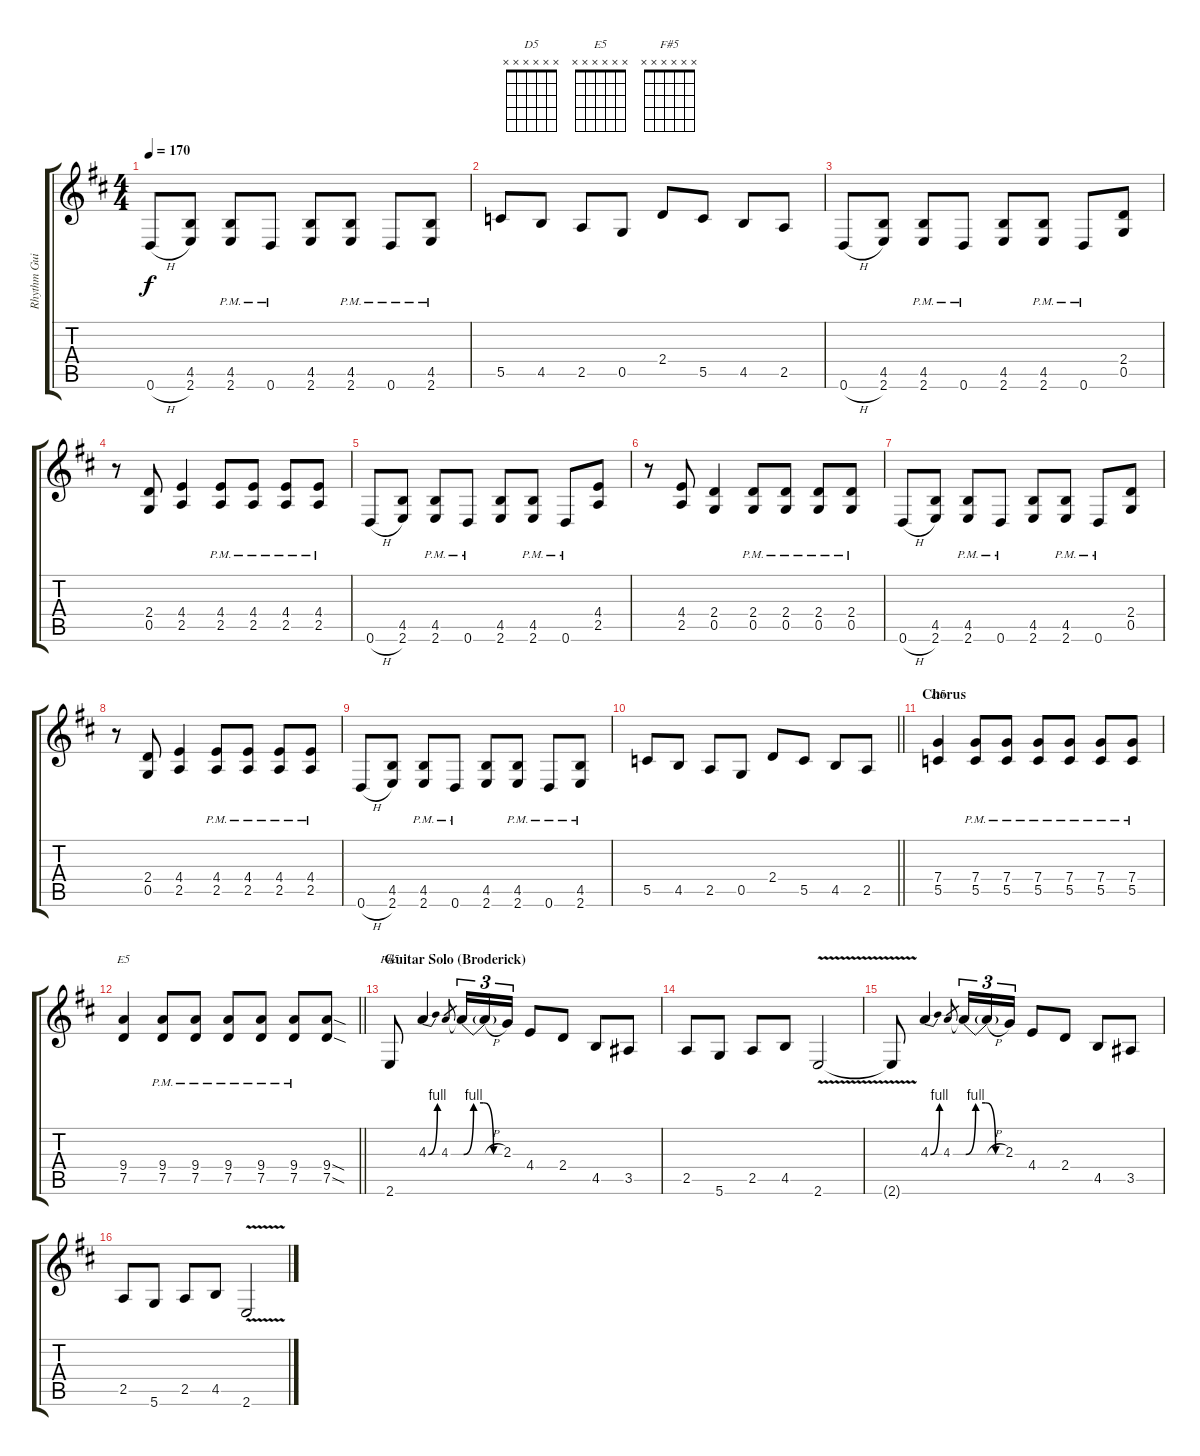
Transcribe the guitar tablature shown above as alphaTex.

\track ("Rhythm Guitar 2" "Rhythm Gui") {instrument distortionguitar}
\staff {score tabs}
\tuning (D4 A3 F3 C3 G2 D2) {hide}
\chord ("D5" x x x x x x)
\chord ("E5" x x x x x x)
\chord ("F#5" x x x x x x)
\ts (4 4)
\tempo 170
\clef g2
\ks bminor
0.6{h}.8{dy f} (4.5 2.6).8 (4.5{pm} 2.6{pm}).8 0.6{pm}.8 (4.5 2.6).8 (4.5{pm} 2.6{pm}).8 0.6{pm}.8 (4.5{pm} 2.6{pm}).8 |
5.5.8 4.5.8 2.5.8 0.5.8 2.4.8 5.5.8 4.5.8 2.5.8 |
0.6{h}.8 (4.5 2.6).8 (4.5{pm} 2.6{pm}).8 0.6{pm}.8 (4.5 2.6).8 (4.5{pm} 2.6{pm}).8 0.6{pm}.8 (2.4 0.5).8 |
r.8 (2.4 0.5).8 (4.4 2.5).4 (4.4{pm} 2.5{pm}).8 (4.4{pm} 2.5{pm}).8 (4.4{pm} 2.5{pm}).8 (4.4{pm} 2.5{pm}).8 |
0.6{h}.8 (4.5 2.6).8 (4.5{pm} 2.6{pm}).8 0.6{pm}.8 (4.5 2.6).8 (4.5{pm} 2.6{pm}).8 0.6{pm}.8 (4.4 2.5).8 |
r.8 (4.4 2.5).8 (2.4 0.5).4 (2.4{pm} 0.5{pm}).8 (2.4{pm} 0.5{pm}).8 (2.4{pm} 0.5{pm}).8 (2.4{pm} 0.5{pm}).8 |
0.6{h}.8 (4.5 2.6).8 (4.5{pm} 2.6{pm}).8 0.6{pm}.8 (4.5 2.6).8 (4.5{pm} 2.6{pm}).8 0.6{pm}.8 (2.4 0.5).8 |
r.8 (2.4 0.5).8 (4.4 2.5).4 (4.4{pm} 2.5{pm}).8 (4.4{pm} 2.5{pm}).8 (4.4{pm} 2.5{pm}).8 (4.4{pm} 2.5{pm}).8 |
0.6{h}.8 (4.5 2.6).8 (4.5{pm} 2.6{pm}).8 0.6{pm}.8 (4.5 2.6).8 (4.5{pm} 2.6{pm}).8 0.6{pm}.8 (4.5{pm} 2.6{pm}).8 |
\barLineRight lightlight
5.5.8 4.5.8 2.5.8 0.5.8 2.4.8 5.5.8 4.5.8 2.5.8 |
\section ("" "Chorus")
(7.4 5.5).4{ch "D5"} (7.4{pm} 5.5{pm}).8 (7.4{pm} 5.5{pm}).8 (7.4{pm} 5.5{pm}).8 (7.4{pm} 5.5{pm}).8 (7.4{pm} 5.5{pm}).8 (7.4{pm} 5.5{pm}).8 |
\barLineRight lightlight
(9.4 7.5).4{ch "E5"} (9.4{pm} 7.5{pm}).8 (9.4{pm} 7.5{pm}).8 (9.4{pm} 7.5{pm}).8 (9.4{pm} 7.5{pm}).8 (9.4{pm} 7.5{pm}).8 (9.4{sod} 7.5{sod}).8 |
\section ("" "Guitar Solo (Broderick)")
2.6.8{ch "F#5"} 4.3{be (bend 0 0 60 4)}.4 4.3.8{gr} 4.3{be (custom 0 0 15 4 30 4 45 0 60 0) t}.16{tu (3 2)} 4.3{h t}.16{tu (3 2)} 2.3.16{tu (3 2)} 4.4.8 2.4.8 4.5.8 3.5.8 |
2.5.8 5.6.8 2.5.8 4.5.8 2.6{v}.2 |
2.6{v t}.8 4.3{be (bend 0 0 60 4)}.4 4.3.8{gr} 4.3{be (custom 0 0 15 4 30 4 45 0 60 0) t}.16{tu (3 2)} 4.3{h t}.16{tu (3 2)} 2.3.16{tu (3 2)} 4.4.8 2.4.8 4.5.8 3.5.8 |
2.5.8 5.6.8 2.5.8 4.5.8 2.6{v}.2
